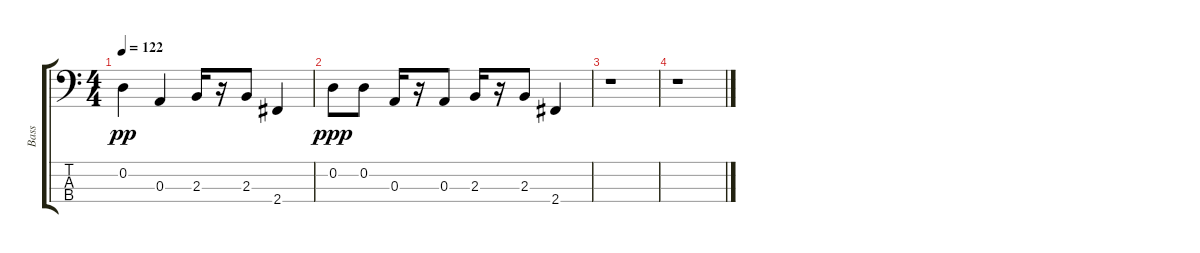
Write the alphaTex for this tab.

\track ("Bass" "Bass") {instrument fretlessbass}
\staff {score tabs}
\tuning (G2 D2 A1 E1) {hide}
\ts (4 4)
\tempo 122
\clef f4
\ks c
0.2.4{dy pp} 0.3.4 2.3.16 r.16 2.3.8 2.4.4 |
0.2.8{dy ppp} 0.2.8 0.3.16 r.16 0.3.8 2.3.16 r.16 2.3.8 2.4.4 |
r.1 |
r.1
